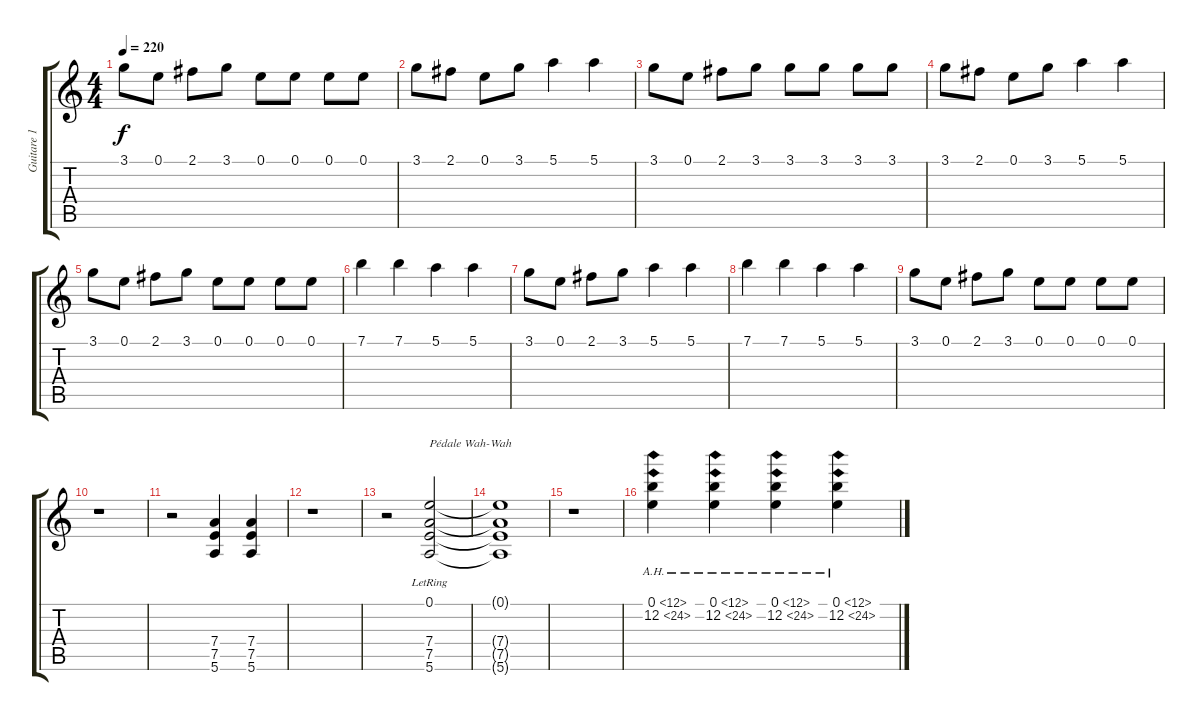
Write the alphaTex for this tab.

\track ("Guitare 1" "Guitare 1") {instrument distortionguitar}
\staff {score tabs}
\tuning (E4 B3 G3 D3 A2 E2) {hide}
\ts (4 4)
\tempo 220
\clef g2
\ks c
3.1.8{dy f} 0.1.8 2.1.8 3.1.8 0.1.8 0.1.8 0.1.8 0.1.8 |
3.1.8 2.1.8 0.1.8 3.1.8 5.1.4 5.1.4 |
3.1.8 0.1.8 2.1.8 3.1.8 3.1.8 3.1.8 3.1.8 3.1.8 |
3.1.8 2.1.8 0.1.8 3.1.8 5.1.4 5.1.4 |
3.1.8 0.1.8 2.1.8 3.1.8 0.1.8 0.1.8 0.1.8 0.1.8 |
7.1.4 7.1.4 5.1.4 5.1.4 |
3.1.8 0.1.8 2.1.8 3.1.8 5.1.4 5.1.4 |
7.1.4 7.1.4 5.1.4 5.1.4 |
3.1.8 0.1.8 2.1.8 3.1.8 0.1.8 0.1.8 0.1.8 0.1.8 |
r.1 |
r.2 (7.4 7.5 5.6).4 (7.4 7.5 5.6).4 |
r.1 |
r.2 (0.1 7.4{lr} 7.5{lr} 5.6{lr}).2{txt "Pédale Wah-Wah"} |
(0.1{t} 7.4{t} 7.5{t} 5.6{t}).1 |
r.1 |
(0.1{ah 12} 12.2{ah 12}).4 (0.1{ah 12} 12.2{ah 12}).4 (0.1{ah 12} 12.2{ah 12}).4 (0.1{ah 12} 12.2{ah 12}).4
